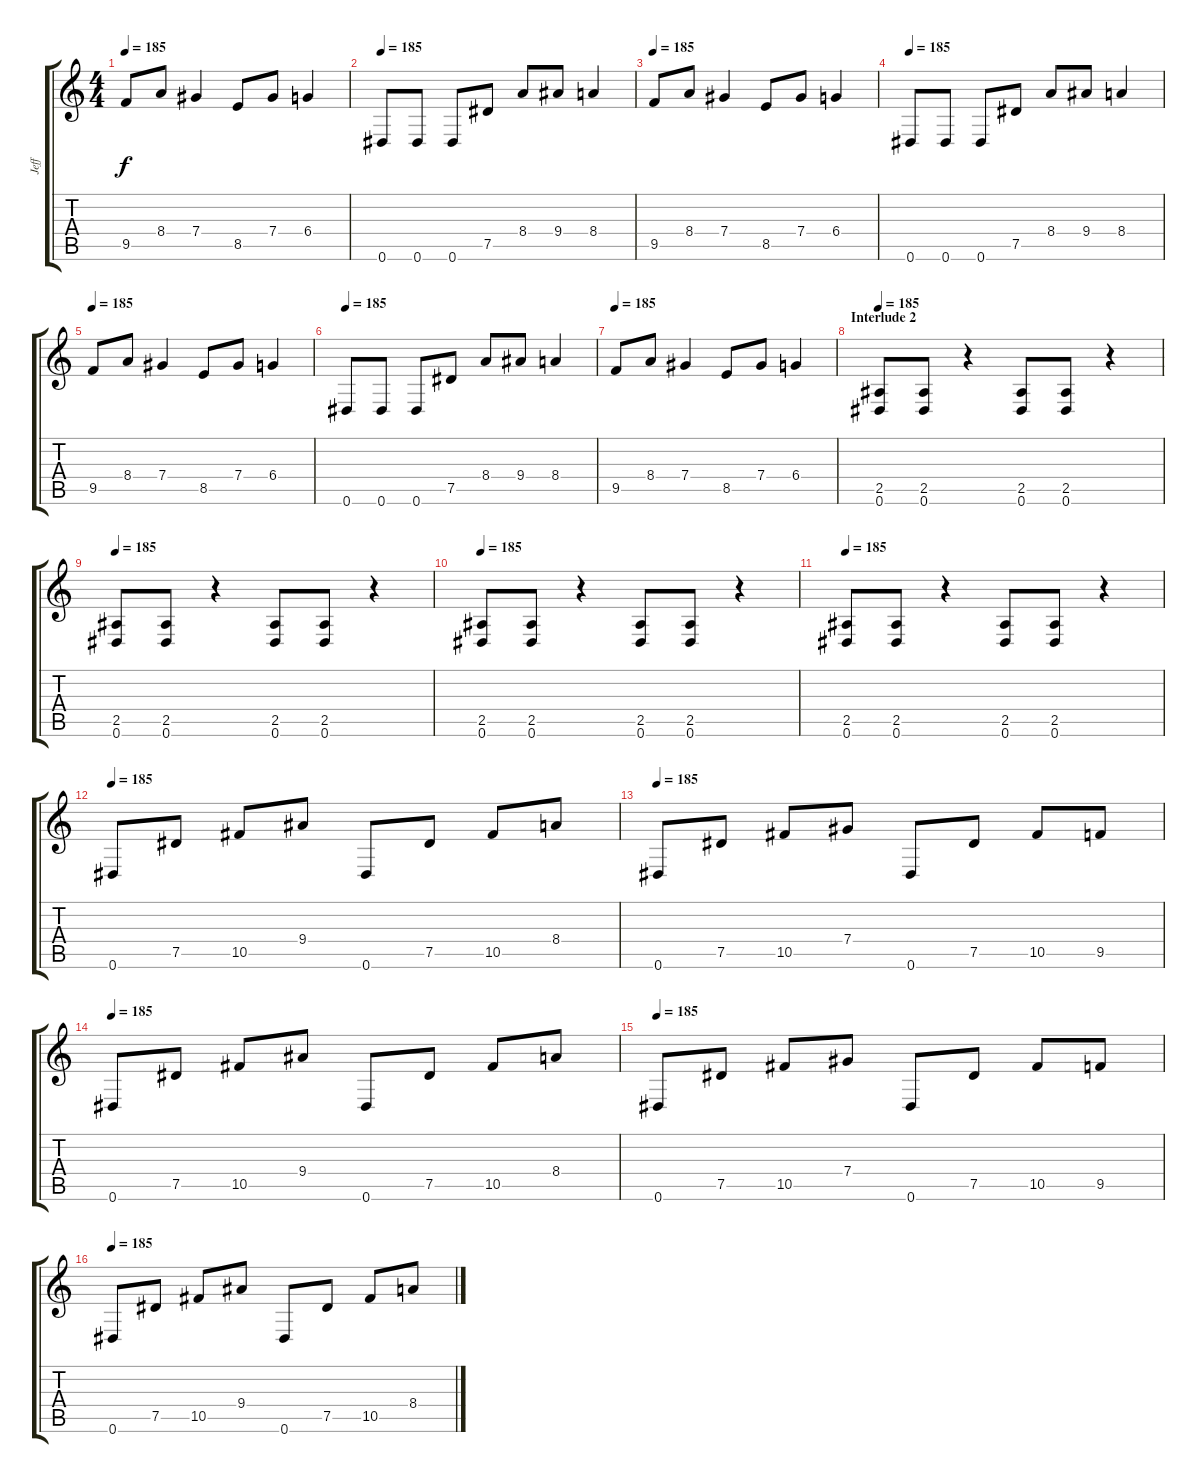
\track ("Jeff" "Jeff") {instrument distortionguitar}
\staff {score tabs}
\tuning (Eb4 Bb3 Gb3 Db3 Ab2 Eb2) {hide}
\ts (4 4)
\tempo 185
\clef g2
\ks c
9.5.8{dy f} 8.4.8 7.4.4 8.5.8 7.4.8 6.4.4 |
\tempo 185
0.6.8 0.6.8 0.6.8 7.5.8 8.4.8 9.4.8 8.4.4 |
\tempo 185
9.5.8 8.4.8 7.4.4 8.5.8 7.4.8 6.4.4 |
\tempo 185
0.6.8 0.6.8 0.6.8 7.5.8 8.4.8 9.4.8 8.4.4 |
\tempo 185
9.5.8 8.4.8 7.4.4 8.5.8 7.4.8 6.4.4 |
\tempo 185
0.6.8 0.6.8 0.6.8 7.5.8 8.4.8 9.4.8 8.4.4 |
\tempo 185
9.5.8 8.4.8 7.4.4 8.5.8 7.4.8 6.4.4 |
\section ("" "Interlude 2")
\tempo 185
(2.5 0.6).8 (2.5 0.6).8 r.4 (2.5 0.6).8 (2.5 0.6).8 r.4 |
\tempo 185
(2.5 0.6).8 (2.5 0.6).8 r.4 (2.5 0.6).8 (2.5 0.6).8 r.4 |
\tempo 185
(2.5 0.6).8 (2.5 0.6).8 r.4 (2.5 0.6).8 (2.5 0.6).8 r.4 |
\tempo 185
(2.5 0.6).8 (2.5 0.6).8 r.4 (2.5 0.6).8 (2.5 0.6).8 r.4 |
\tempo 185
0.6.8 7.5.8 10.5.8 9.4.8 0.6.8 7.5.8 10.5.8 8.4.8 |
\tempo 185
0.6.8 7.5.8 10.5.8 7.4.8 0.6.8 7.5.8 10.5.8 9.5.8 |
\tempo 185
0.6.8 7.5.8 10.5.8 9.4.8 0.6.8 7.5.8 10.5.8 8.4.8 |
\tempo 185
0.6.8 7.5.8 10.5.8 7.4.8 0.6.8 7.5.8 10.5.8 9.5.8 |
\tempo 185
0.6.8 7.5.8 10.5.8 9.4.8 0.6.8 7.5.8 10.5.8 8.4.8
